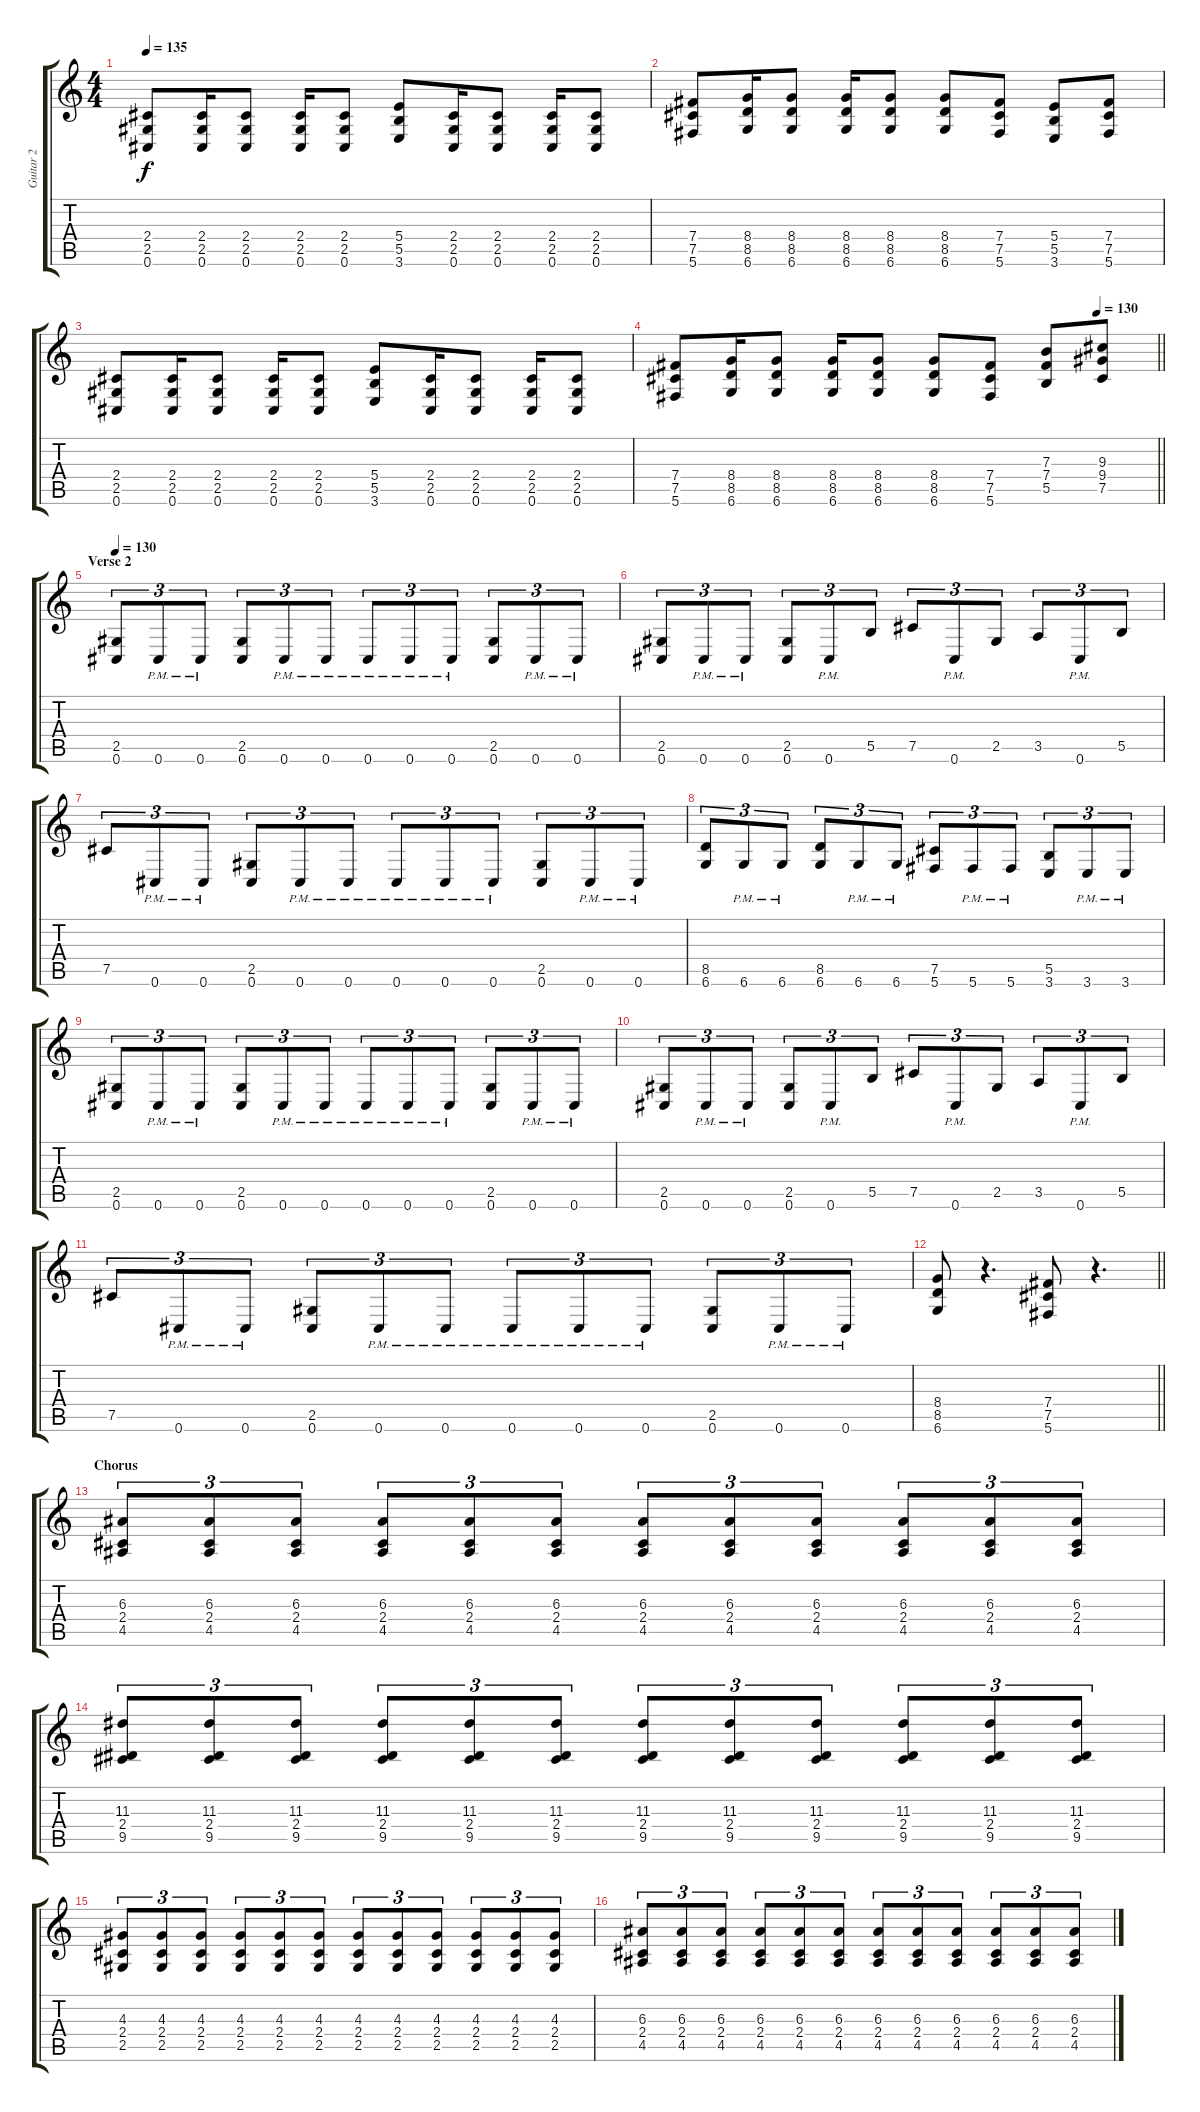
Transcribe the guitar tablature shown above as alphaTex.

\track ("Guitar 2" "Guitar 2") {instrument distortionguitar}
\staff {score tabs}
\tuning (Db4 Ab3 E3 B2 Gb2 Db2) {hide}
\ts (4 4)
\tempo 135
\clef g2
\ks c
(2.4 2.5 0.6).8{dy f} (2.4 2.5 0.6).16 (2.4 2.5 0.6).8 (2.4 2.5 0.6).16 (2.4 2.5 0.6).8 (5.4 5.5 3.6).8 (2.4 2.5 0.6).16 (2.4 2.5 0.6).8 (2.4 2.5 0.6).16 (2.4 2.5 0.6).8 |
(7.4 7.5 5.6).8 (8.4 8.5 6.6).16 (8.4 8.5 6.6).8 (8.4 8.5 6.6).16 (8.4 8.5 6.6).8 (8.4 8.5 6.6).8 (7.4 7.5 5.6).8 (5.4 5.5 3.6).8 (7.4 7.5 5.6).8 |
(2.4 2.5 0.6).8 (2.4 2.5 0.6).16 (2.4 2.5 0.6).8 (2.4 2.5 0.6).16 (2.4 2.5 0.6).8 (5.4 5.5 3.6).8 (2.4 2.5 0.6).16 (2.4 2.5 0.6).8 (2.4 2.5 0.6).16 (2.4 2.5 0.6).8 |
\tempo (130 0.875)
\barLineRight lightlight
(7.4 7.5 5.6).8 (8.4 8.5 6.6).16 (8.4 8.5 6.6).8 (8.4 8.5 6.6).16 (8.4 8.5 6.6).8 (8.4 8.5 6.6).8 (7.4 7.5 5.6).8 (7.3 7.4 5.5).8 (9.3 9.4 7.5).8 |
\section ("" "Verse 2")
\tempo 130
(2.5 0.6).8{tu (3 2)} 0.6{pm}.8{tu (3 2)} 0.6{pm}.8{tu (3 2)} (2.5 0.6).8{tu (3 2)} 0.6{pm}.8{tu (3 2)} 0.6{pm}.8{tu (3 2)} 0.6{pm}.8{tu (3 2)} 0.6{pm}.8{tu (3 2)} 0.6{pm}.8{tu (3 2)} (2.5 0.6).8{tu (3 2)} 0.6{pm}.8{tu (3 2)} 0.6{pm}.8{tu (3 2)} |
(2.5 0.6).8{tu (3 2)} 0.6{pm}.8{tu (3 2)} 0.6{pm}.8{tu (3 2)} (2.5 0.6).8{tu (3 2)} 0.6{pm}.8{tu (3 2)} 5.5.8{tu (3 2)} 7.5.8{tu (3 2)} 0.6{pm}.8{tu (3 2)} 2.5.8{tu (3 2)} 3.5.8{tu (3 2)} 0.6{pm}.8{tu (3 2)} 5.5.8{tu (3 2)} |
7.5.8{tu (3 2)} 0.6{pm}.8{tu (3 2)} 0.6{pm}.8{tu (3 2)} (2.5 0.6).8{tu (3 2)} 0.6{pm}.8{tu (3 2)} 0.6{pm}.8{tu (3 2)} 0.6{pm}.8{tu (3 2)} 0.6{pm}.8{tu (3 2)} 0.6{pm}.8{tu (3 2)} (2.5 0.6).8{tu (3 2)} 0.6{pm}.8{tu (3 2)} 0.6{pm}.8{tu (3 2)} |
(8.5 6.6).8{tu (3 2)} 6.6{pm}.8{tu (3 2)} 6.6{pm}.8{tu (3 2)} (8.5 6.6).8{tu (3 2)} 6.6{pm}.8{tu (3 2)} 6.6{pm}.8{tu (3 2)} (7.5 5.6).8{tu (3 2)} 5.6{pm}.8{tu (3 2)} 5.6{pm}.8{tu (3 2)} (5.5 3.6).8{tu (3 2)} 3.6{pm}.8{tu (3 2)} 3.6{pm}.8{tu (3 2)} |
(2.5 0.6).8{tu (3 2)} 0.6{pm}.8{tu (3 2)} 0.6{pm}.8{tu (3 2)} (2.5 0.6).8{tu (3 2)} 0.6{pm}.8{tu (3 2)} 0.6{pm}.8{tu (3 2)} 0.6{pm}.8{tu (3 2)} 0.6{pm}.8{tu (3 2)} 0.6{pm}.8{tu (3 2)} (2.5 0.6).8{tu (3 2)} 0.6{pm}.8{tu (3 2)} 0.6{pm}.8{tu (3 2)} |
(2.5 0.6).8{tu (3 2)} 0.6{pm}.8{tu (3 2)} 0.6{pm}.8{tu (3 2)} (2.5 0.6).8{tu (3 2)} 0.6{pm}.8{tu (3 2)} 5.5.8{tu (3 2)} 7.5.8{tu (3 2)} 0.6{pm}.8{tu (3 2)} 2.5.8{tu (3 2)} 3.5.8{tu (3 2)} 0.6{pm}.8{tu (3 2)} 5.5.8{tu (3 2)} |
7.5.8{tu (3 2)} 0.6{pm}.8{tu (3 2)} 0.6{pm}.8{tu (3 2)} (2.5 0.6).8{tu (3 2)} 0.6{pm}.8{tu (3 2)} 0.6{pm}.8{tu (3 2)} 0.6{pm}.8{tu (3 2)} 0.6{pm}.8{tu (3 2)} 0.6{pm}.8{tu (3 2)} (2.5 0.6).8{tu (3 2)} 0.6{pm}.8{tu (3 2)} 0.6{pm}.8{tu (3 2)} |
\barLineRight lightlight
(8.4 8.5 6.6).8 r.4{d} (7.4 7.5 5.6).8 r.4{d} |
\section ("" "Chorus")
(6.3 2.4 4.5).8{tu (3 2)} (6.3 2.4 4.5).8{tu (3 2)} (6.3 2.4 4.5).8{tu (3 2)} (6.3 2.4 4.5).8{tu (3 2)} (6.3 2.4 4.5).8{tu (3 2)} (6.3 2.4 4.5).8{tu (3 2)} (6.3 2.4 4.5).8{tu (3 2)} (6.3 2.4 4.5).8{tu (3 2)} (6.3 2.4 4.5).8{tu (3 2)} (6.3 2.4 4.5).8{tu (3 2)} (6.3 2.4 4.5).8{tu (3 2)} (6.3 2.4 4.5).8{tu (3 2)} |
(11.3 2.4 9.5).8{tu (3 2)} (11.3 2.4 9.5).8{tu (3 2)} (11.3 2.4 9.5).8{tu (3 2)} (11.3 2.4 9.5).8{tu (3 2)} (11.3 2.4 9.5).8{tu (3 2)} (11.3 2.4 9.5).8{tu (3 2)} (11.3 2.4 9.5).8{tu (3 2)} (11.3 2.4 9.5).8{tu (3 2)} (11.3 2.4 9.5).8{tu (3 2)} (11.3 2.4 9.5).8{tu (3 2)} (11.3 2.4 9.5).8{tu (3 2)} (11.3 2.4 9.5).8{tu (3 2)} |
(4.3 2.4 2.5).8{tu (3 2)} (4.3 2.4 2.5).8{tu (3 2)} (4.3 2.4 2.5).8{tu (3 2)} (4.3 2.4 2.5).8{tu (3 2)} (4.3 2.4 2.5).8{tu (3 2)} (4.3 2.4 2.5).8{tu (3 2)} (4.3 2.4 2.5).8{tu (3 2)} (4.3 2.4 2.5).8{tu (3 2)} (4.3 2.4 2.5).8{tu (3 2)} (4.3 2.4 2.5).8{tu (3 2)} (4.3 2.4 2.5).8{tu (3 2)} (4.3 2.4 2.5).8{tu (3 2)} |
(6.3 2.4 4.5).8{tu (3 2)} (6.3 2.4 4.5).8{tu (3 2)} (6.3 2.4 4.5).8{tu (3 2)} (6.3 2.4 4.5).8{tu (3 2)} (6.3 2.4 4.5).8{tu (3 2)} (6.3 2.4 4.5).8{tu (3 2)} (6.3 2.4 4.5).8{tu (3 2)} (6.3 2.4 4.5).8{tu (3 2)} (6.3 2.4 4.5).8{tu (3 2)} (6.3 2.4 4.5).8{tu (3 2)} (6.3 2.4 4.5).8{tu (3 2)} (6.3 2.4 4.5).8{tu (3 2)}
